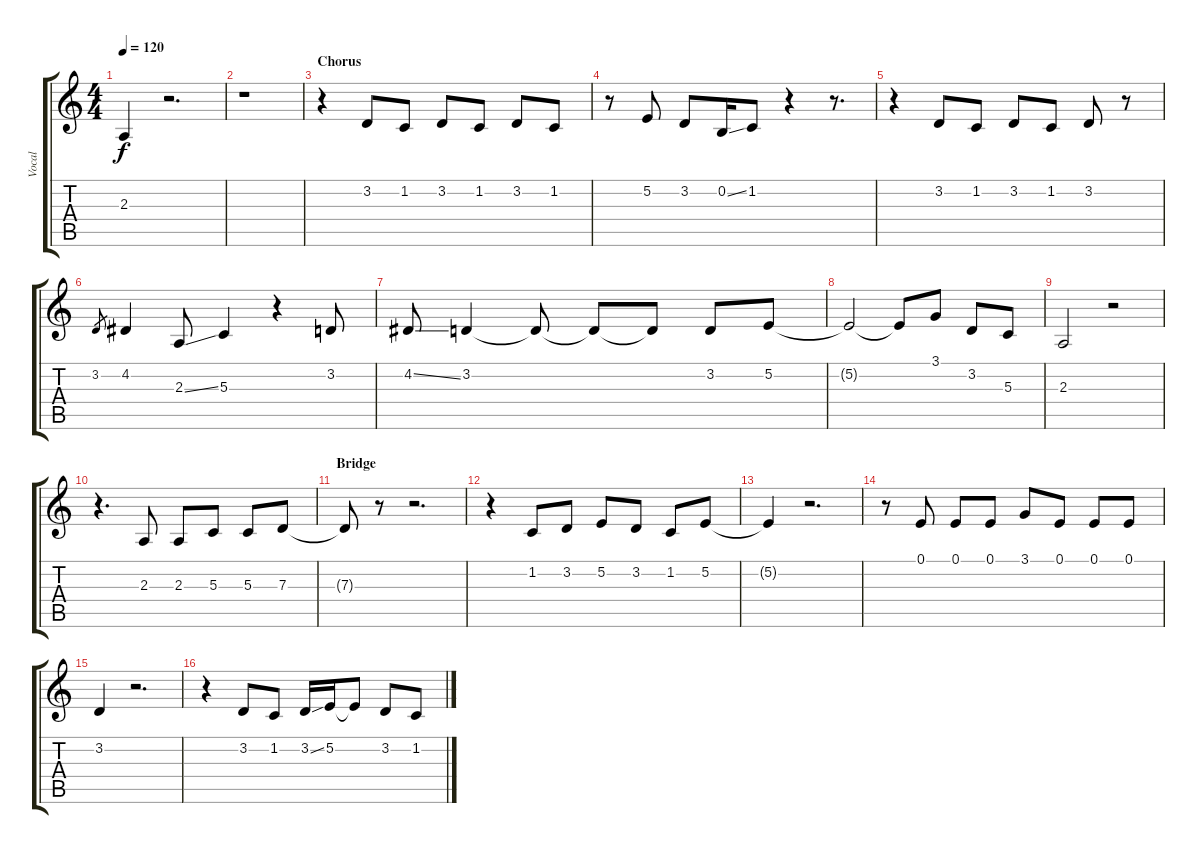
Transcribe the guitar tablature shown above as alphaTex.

\track ("Vocal" "Vocal") {instrument trumpet}
\staff {score tabs}
\tuning (E4 B3 G3 D3 A2 E2) {hide}
\ts (4 4)
\tempo 120
\clef g2
\ks c
2.3.4{dy f} r.2{d} |
r.1 |
\section ("" "Chorus")
r.4 3.2.8 1.2.8 3.2.8 1.2.8 3.2.8 1.2.8 |
r.8 5.2.8 3.2.8 0.2{ss}.16 1.2.8 r.4 r.8{d} |
r.4 3.2.8 1.2.8 3.2.8 1.2.8 3.2.8 r.8 |
3.2.8{gr} 4.2.4 2.3{ss}.8 5.3.4 r.4 3.2.8 |
4.2{ss}.8 3.2.4 3.2{t}.8 3.2{t}.8 3.2{t}.8 3.2.8 5.2.8 |
5.2{t}.2 5.2{t}.8 3.1.8 3.2.8 5.3.8 |
2.3.2 r.2 |
r.4{d} 2.3.8 2.3.8 5.3.8 5.3.8 7.3.8 |
\section ("" "Bridge")
7.3{t}.8 r.8 r.2{d} |
r.4 1.2.8 3.2.8 5.2.8 3.2.8 1.2.8 5.2.8 |
5.2{t}.4 r.2{d} |
r.8 0.1.8 0.1.8 0.1.8 3.1.8 0.1.8 0.1.8 0.1.8 |
3.2.4 r.2{d} |
r.4 3.2.8 1.2.8 3.2{ss}.16 5.2.16 5.2{t}.8 3.2.8 1.2.8
